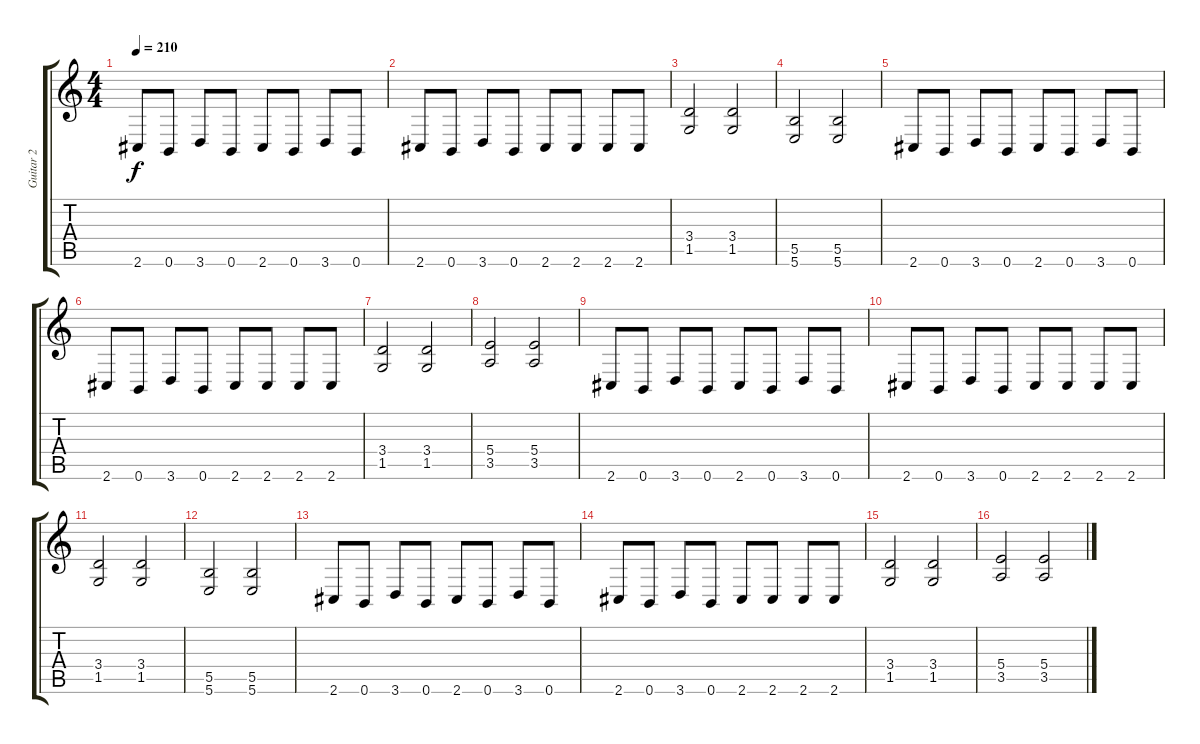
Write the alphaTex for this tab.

\track ("Guitar 2" "Guitar 2") {instrument distortionguitar}
\staff {score tabs}
\tuning (Db4 Ab3 E3 B2 Gb2 B1) {hide}
\ts (4 4)
\tempo 210
\clef g2
\ks c
2.6.8{dy f} 0.6.8 3.6.8 0.6.8 2.6.8 0.6.8 3.6.8 0.6.8 |
2.6.8 0.6.8 3.6.8 0.6.8 2.6.8 2.6.8 2.6.8 2.6.8 |
(3.4 1.5).2 (3.4 1.5).2 |
(5.5 5.6).2 (5.5 5.6).2 |
2.6.8 0.6.8 3.6.8 0.6.8 2.6.8 0.6.8 3.6.8 0.6.8 |
2.6.8 0.6.8 3.6.8 0.6.8 2.6.8 2.6.8 2.6.8 2.6.8 |
(3.4 1.5).2 (3.4 1.5).2 |
(5.4 3.5).2 (5.4 3.5).2 |
2.6.8 0.6.8 3.6.8 0.6.8 2.6.8 0.6.8 3.6.8 0.6.8 |
2.6.8 0.6.8 3.6.8 0.6.8 2.6.8 2.6.8 2.6.8 2.6.8 |
(3.4 1.5).2 (3.4 1.5).2 |
(5.5 5.6).2 (5.5 5.6).2 |
2.6.8 0.6.8 3.6.8 0.6.8 2.6.8 0.6.8 3.6.8 0.6.8 |
2.6.8 0.6.8 3.6.8 0.6.8 2.6.8 2.6.8 2.6.8 2.6.8 |
(3.4 1.5).2 (3.4 1.5).2 |
(5.4 3.5).2 (5.4 3.5).2
